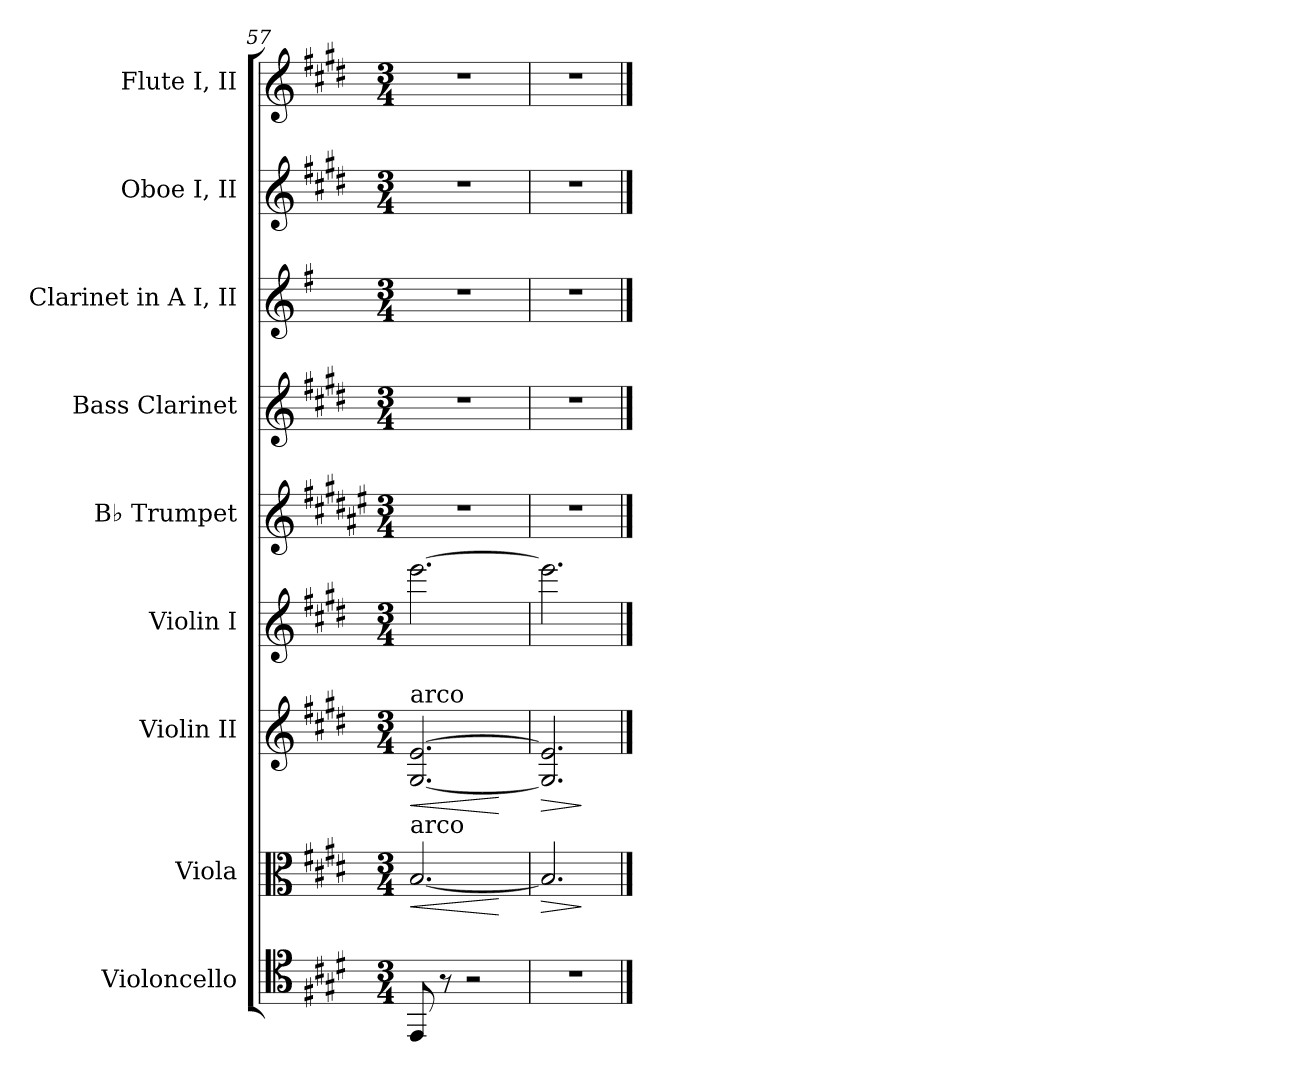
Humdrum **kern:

**kern	**kern	**dynam	**kern	**dynam	**kern	**kern	**kern	**kern	**kern	**kern
*part9	*part8	*part8	*part7	*part7	*part6	*part5	*part4	*part3	*part2	*part1
*staff9	*staff8	*staff8	*staff7	*staff7	*staff6	*staff5	*staff4	*staff3	*staff2	*staff1
*I"Violoncello	*I"Viola	*	*I"Violin II	*	*I"Violin I	*I"B♭ Trumpet	*I"Bass Clarinet	*I"Clarinet in A I, II	*I"Oboe I, II	*I"Flute I, II
*I'Vc.	*I'Va.	*	*I'Vn. II	*	*I'Vn. I	*I'B♭ Tpt.	*I'B. Cl.	*	*I'Ob. I, II	*I'Fl. I, II
*clefC4	*clefC3	*	*clefG2	*	*clefG2	*clefG2	*clefG2	*clefG2	*clefG2	*clefG2
*	*	*	*	*	*	*ITrd1c2	*ITrd9c15	*ITrd2c3	*	*
*k[f#c#g#d#]	*k[f#c#g#d#]	*	*k[f#c#g#d#]	*	*k[f#c#g#d#]	*k[f#c#g#d#]	*k[f#c#g#d#]	*k[f#c#g#d#]	*k[f#c#g#d#]	*k[f#c#g#d#]
*M3/4	*M3/4	*	*M3/4	*	*M3/4	*M3/4	*M3/4	*M3/4	*M3/4	*M3/4
=57	=57	=57	=57	=57	=57	=57	=57	=57	=57	=57
!	!	!	!LO:TX:a:t=arco	!	!	!	!	!	!	!
!	!LO:TX:a:t=arco	!	!	!	!	!	!	!	!	!
!	!	!LO:HP:b	!	!LO:HP:b	!	!	!	!	!	!
8EE/	[2.B/	<	[2.G#/ [2.e/	<	[2.eee\	2.r	2.r	2.r	2.r	2.r
8r	.	.	.	.	.	.	.	.	.	.
2r	.	.	.	.	.	.	.	.	.	.
.	.	[	.	[	.	.	.	.	.	.
=58	=58	=58	=58	=58	=58	=58	=58	=58	=58	=58
!	!	!LO:HP:b	!	!LO:HP:b	!	!	!	!	!	!
2.r	2.B/]	>	2.G#/] 2.e/]	>	2.eee\]	2.r	2.r	2.r	2.r	2.r
.	.	]	.	]	.	.	.	.	.	.
==	==	==	==	==	==	==	==	==	==	==
*-	*-	*-	*-	*-	*-	*-	*-	*-	*-	*-
